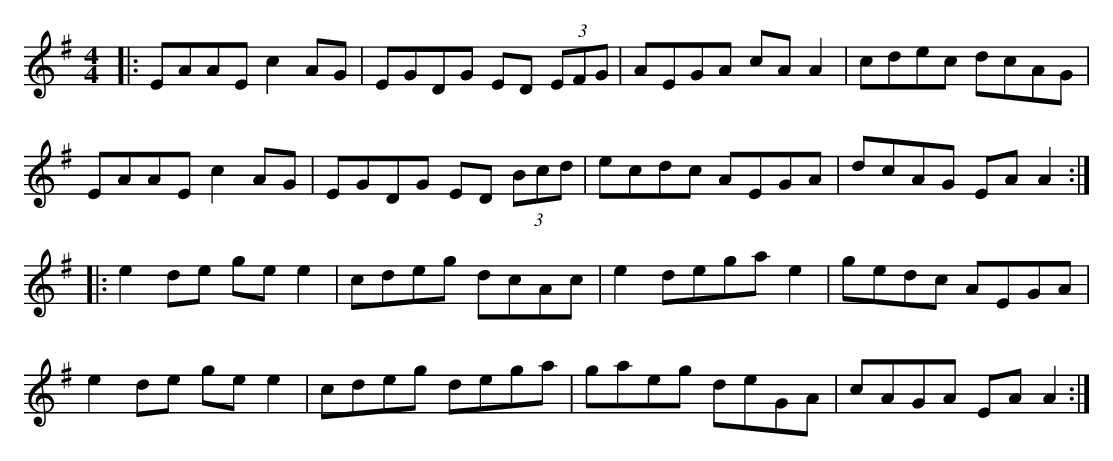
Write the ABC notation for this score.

X:1
M:4/4
K:Ador
|:EAAE c2 AG|EGDG ED (3EFG|AEGA cA A2|cdec dcAG|
EAAE c2 AG|EGDG ED (3Bcd|ecdc AEGA|dcAG EA A2:|
|:e2 de ge e2|cdeg dcAc|e2 dega e2|gedc AEGA|
e2 de ge e2|cdeg dega|gaeg deGA|cAGA EA A2:|
